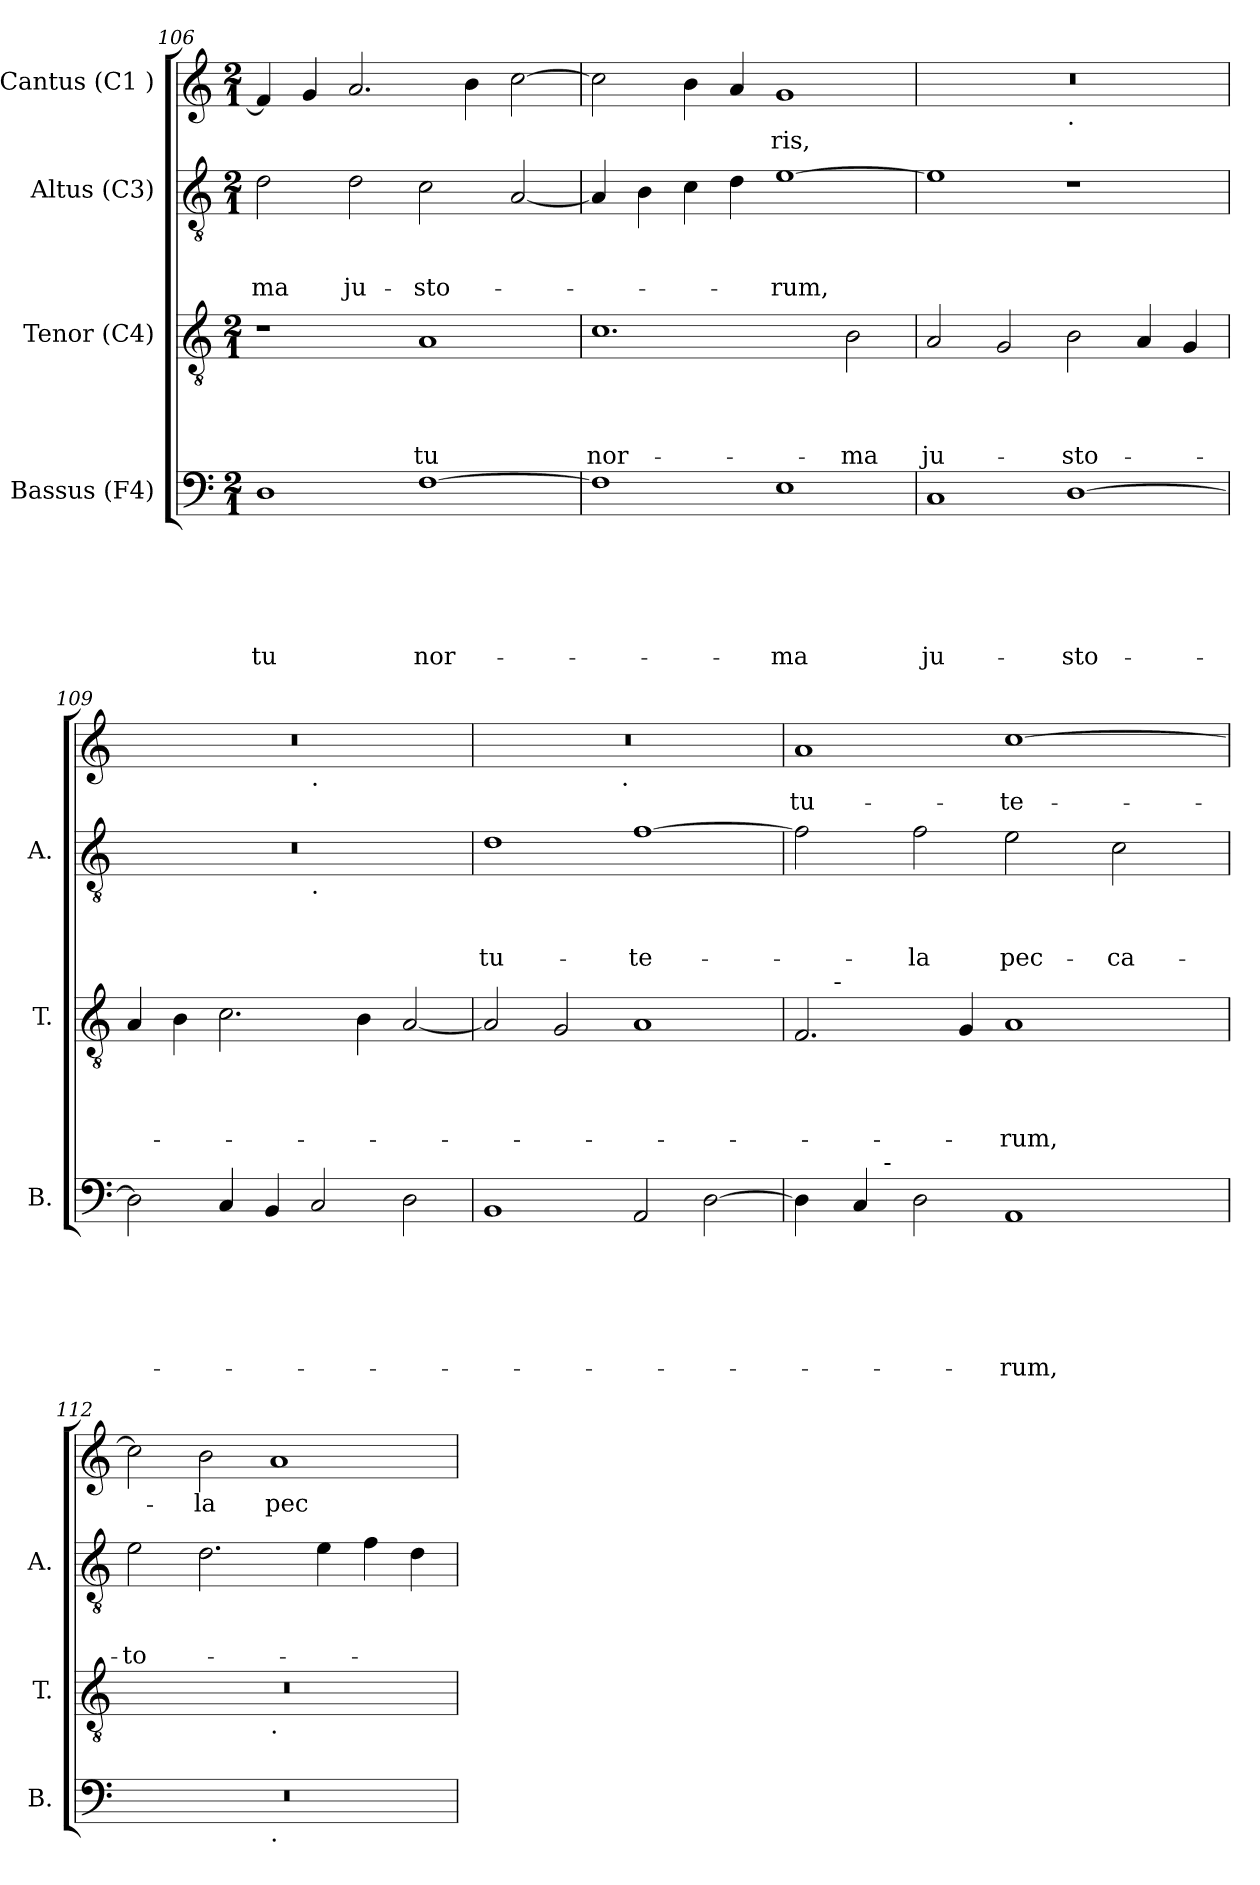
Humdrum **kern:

**kern	**text	**text	**text	**text	**text	**text	**kern	**text	**text	**text	**text	**kern	**text	**text	**text	**kern	**text
*part4	*part4	*part4	*part4	*part4	*part4	*part4	*part3	*part3	*part3	*part3	*part3	*part2	*part2	*part2	*part2	*part1	*part1
*staff4	*staff4	*staff4	*staff4	*staff4	*staff4	*staff4	*staff3	*staff3	*staff3	*staff3	*staff3	*staff2	*staff2	*staff2	*staff2	*staff1	*staff1
*I"Bassus (F4)	*	*	*	*	*	*	*I"Tenor (C4)	*	*	*	*	*I"Altus (C3)	*	*	*	*I"Cantus (C1 )	*
*I'B.	*	*	*	*	*	*	*I'T.	*	*	*	*	*I'A.	*	*	*	*	*
!!LO:LB:g=z
*clefF4	*	*	*	*	*	*	*clefGv2	*	*	*	*	*clefGv2	*	*	*	*clefG2	*
*k[]	*	*	*	*	*	*	*k[]	*	*	*	*	*k[]	*	*	*	*k[]	*
*C:	*	*	*	*	*	*	*C:	*	*	*	*	*C:	*	*	*	*C:	*
*M2/1	*	*	*	*	*	*	*M2/1	*	*	*	*	*M2/1	*	*	*	*M2/1	*
=106	=106	=106	=106	=106	=106	=106	=106	=106	=106	=106	=106	=106	=106	=106	=106	=106	=106
!	!	!	!	!	!	!LO:LY:b	!	!	!	!	!	!	!	!	!LO:LY:b	!	!
1D	.	.	.	.	.	tu	1r	.	.	.	.	2d\	.	.	-ma	4f/]	.
.	.	.	.	.	.	.	.	.	.	.	.	.	.	.	.	4g/	.
!	!	!	!	!	!	!	!	!	!	!	!	!	!	!	!LO:LY:b	!	!
.	.	.	.	.	.	.	.	.	.	.	.	2d\	.	.	ju-	2.a/	.
!	!	!	!	!	!	!LO:LY:b	!	!	!	!	!LO:LY:b	!	!	!	!LO:LY:b	!	!
[>1F	.	.	.	.	.	nor-	1A	.	.	.	tu	2c\	.	.	-sto-	.	.
.	.	.	.	.	.	.	.	.	.	.	.	.	.	.	.	4b\	.
.	.	.	.	.	.	.	.	.	.	.	.	[<2A/	.	.	.	[>2cc\	.
=107	=107	=107	=107	=107	=107	=107	=107	=107	=107	=107	=107	=107	=107	=107	=107	=107	=107
!	!	!	!	!	!	!	!	!	!	!	!LO:LY:b	!	!	!	!	!	!
1F]	.	.	.	.	.	.	1.c	.	.	.	nor-	4A/]	.	.	.	2cc\]	.
.	.	.	.	.	.	.	.	.	.	.	.	4B\	.	.	.	.	.
.	.	.	.	.	.	.	.	.	.	.	.	4c\	.	.	.	4b\	.
.	.	.	.	.	.	.	.	.	.	.	.	4d\	.	.	.	4a/	.
!	!	!	!	!	!	!LO:LY:b	!	!	!	!	!	!	!	!	!LO:LY:b	!	!LO:LY:b
1E	.	.	.	.	.	-ma	.	.	.	.	.	[>1e	.	.	-rum,	1g	-ris,
!	!	!	!	!	!	!	!	!	!	!	!LO:LY:b	!	!	!	!	!	!
.	.	.	.	.	.	.	2B\	.	.	.	-ma	.	.	.	.	.	.
=108	=108	=108	=108	=108	=108	=108	=108	=108	=108	=108	=108	=108	=108	=108	=108	=108	=108
!	!	!	!	!	!	!LO:LY:b	!	!	!	!	!LO:LY:b	!	!	!	!	!	!
*	*	*	*	*	*	*	*	*	*	*	*	*	*	*	*	*^	*
1C	.	.	.	.	.	ju-	2A/	.	.	.	ju-	1e]	.	.	.	0r	1ryy	.
.	.	.	.	.	.	.	2G/	.	.	.	.	.	.	.	.	.	.	.
!	!	!	!	!	!	!	!	!	!	!	!	!	!	!	!	!	!LO:TX:b:t=.	!
!	!	!	!	!	!	!LO:LY:b	!	!	!	!	!LO:LY:b	!	!	!	!	!	!	!
[>1D	.	.	.	.	.	-sto-	2B\	.	.	.	-sto-	1r	.	.	.	.	1ryy	.
.	.	.	.	.	.	.	4A/	.	.	.	.	.	.	.	.	.	.	.
.	.	.	.	.	.	.	4G/	.	.	.	.	.	.	.	.	.	.	.
=109	=109	=109	=109	=109	=109	=109	=109	=109	=109	=109	=109	=109	=109	=109	=109	=109	=109	=109
*	*	*	*	*	*	*	*	*	*	*	*	*^	*	*	*	*	*	*
2D\]	.	.	.	.	.	.	4A/	.	.	.	.	0r	1ryy	.	.	.	0r	1ryy	.
.	.	.	.	.	.	.	4B\	.	.	.	.	.	.	.	.	.	.	.	.
4C/	.	.	.	.	.	.	2.c\	.	.	.	.	.	.	.	.	.	.	.	.
4BB/	.	.	.	.	.	.	.	.	.	.	.	.	.	.	.	.	.	.	.
!	!	!	!	!	!	!	!	!	!	!	!	!	!	!	!	!	!	!LO:TX:b:t=.	!
!	!	!	!	!	!	!	!	!	!	!	!	!	!LO:TX:b:t=.	!	!	!	!	!	!
2C/	.	.	.	.	.	.	.	.	.	.	.	.	1ryy	.	.	.	.	1ryy	.
.	.	.	.	.	.	.	4B\	.	.	.	.	.	.	.	.	.	.	.	.
2D\	.	.	.	.	.	.	[<2A/	.	.	.	.	.	.	.	.	.	.	.	.
=110	=110	=110	=110	=110	=110	=110	=110	=110	=110	=110	=110	=110	=110	=110	=110	=110	=110	=110	=110
!	!	!	!	!	!	!	!	!	!	!	!	!	!	!	!	!LO:LY:b	!	!	!
*	*	*	*	*	*	*	*	*	*	*	*	*v	*v	*	*	*	*	*	*
1BB	.	.	.	.	.	.	2A/]	.	.	.	.	1d	.	.	tu-	0r	2ryy	.
.	.	.	.	.	.	.	2G/	.	.	.	.	.	.	.	.	.	4...ryy	.
!	!	!	!	!	!	!	!	!	!	!	!	!	!	!	!	!	!LO:TX:b:t=.	!
.	.	.	.	.	.	.	.	.	.	.	.	.	.	.	.	.	1ryy	.
!	!	!	!	!	!	!	!	!	!	!	!	!	!	!	!LO:LY:b	!	!	!
2AA/	.	.	.	.	.	.	1A	.	.	.	.	[<1f	.	.	-te-	.	.	.
[<2D\	.	.	.	.	.	.	.	.	.	.	.	.	.	.	.	.	.	.
.	.	.	.	.	.	.	.	.	.	.	.	.	.	.	.	.	32ryy	.
!!LO:LB:g=z
=111	=111	=111	=111	=111	=111	=111	=111	=111	=111	=111	=111	=111	=111	=111	=111	=111	=111	=111
!	!	!	!	!	!	!	!	!	!	!	!	!	!	!	!	!	!	!LO:LY:b
*^	*	*	*	*	*	*	*^	*	*	*	*	*	*	*	*	*v	*v	*
4D\]	4.ryy	.	.	.	.	.	.	2.F/	8.ryy	.	.	.	.	2f\]	.	.	.	1a	tu-
!	!	!	!	!	!	!	!	!	!LO:TX:a:t=-	!	!	!	!	!	!	!	!	!	!
.	.	.	.	.	.	.	.	.	1ryy	.	.	.	.	.	.	.	.	.	.
4C/	.	.	.	.	.	.	.	.	.	.	.	.	.	.	.	.	.	.	.
!	!LO:TX:a:t=-	!	!	!	!	!	!	!	!	!	!	!	!	!	!	!	!	!	!
.	1ryy	.	.	.	.	.	.	.	.	.	.	.	.	.	.	.	.	.	.
!	!	!	!	!	!	!	!	!	!	!	!	!	!	!	!	!	!LO:LY:b	!	!
2D\	.	.	.	.	.	.	.	.	.	.	.	.	.	2f\	.	.	-la	.	.
.	.	.	.	.	.	.	.	4G/	.	.	.	.	.	.	.	.	.	.	.
!	!	!	!	!	!	!	!LO:LY:b	!	!	!	!	!	!LO:LY:b	!	!	!	!LO:LY:b	!	!LO:LY:b
1AA	.	.	.	.	.	.	-rum,	1A	.	.	.	.	-rum,	2e\	.	.	pec-	[>1cc	-te-
.	.	.	.	.	.	.	.	.	2ryy	.	.	.	.	.	.	.	.	.	.
.	2ryy	.	.	.	.	.	.	.	.	.	.	.	.	.	.	.	.	.	.
!	!	!	!	!	!	!	!	!	!	!	!	!	!	!	!	!	!LO:LY:b	!	!
.	.	.	.	.	.	.	.	.	.	.	.	.	.	2c\	.	.	-ca-	.	.
.	.	.	.	.	.	.	.	.	4ryy	.	.	.	.	.	.	.	.	.	.
.	8ryy	.	.	.	.	.	.	.	.	.	.	.	.	.	.	.	.	.	.
.	.	.	.	.	.	.	.	.	16ryy	.	.	.	.	.	.	.	.	.	.
=112	=112	=112	=112	=112	=112	=112	=112	=112	=112	=112	=112	=112	=112	=112	=112	=112	=112	=112	=112
!	!	!	!	!	!	!	!	!	!	!	!	!	!	!	!	!	!LO:LY:b	!	!
0r	1ryy	.	.	.	.	.	.	0r	1ryy	.	.	.	.	2e\	.	.	-to-	2cc\]	.
!	!	!	!	!	!	!	!	!	!	!	!	!	!	!	!	!	!	!	!LO:LY:b
.	.	.	.	.	.	.	.	.	.	.	.	.	.	2.d\	.	.	.	2b\	-la
!	!	!	!	!	!	!	!	!	!LO:TX:b:t=.	!	!	!	!	!	!	!	!	!	!
!	!LO:TX:b:t=.	!	!	!	!	!	!	!	!	!	!	!	!	!	!	!	!	!	!
!	!	!	!	!	!	!	!	!	!	!	!	!	!	!	!	!	!	!	!LO:LY:b
.	1ryy	.	.	.	.	.	.	.	1ryy	.	.	.	.	.	.	.	.	1a	pec-
.	.	.	.	.	.	.	.	.	.	.	.	.	.	4e\	.	.	.	.	.
.	.	.	.	.	.	.	.	.	.	.	.	.	.	4f\	.	.	.	.	.
.	.	.	.	.	.	.	.	.	.	.	.	.	.	4d\	.	.	.	.	.
*v	*v	*	*	*	*	*	*	*	*	*	*	*	*	*	*	*	*	*	*
*	*	*	*	*	*	*	*v	*v	*	*	*	*	*	*	*	*	*	*
=	=	=	=	=	=	=	=	=	=	=	=	=	=	=	=	=	=
*-	*-	*-	*-	*-	*-	*-	*-	*-	*-	*-	*-	*-	*-	*-	*-	*-	*-
